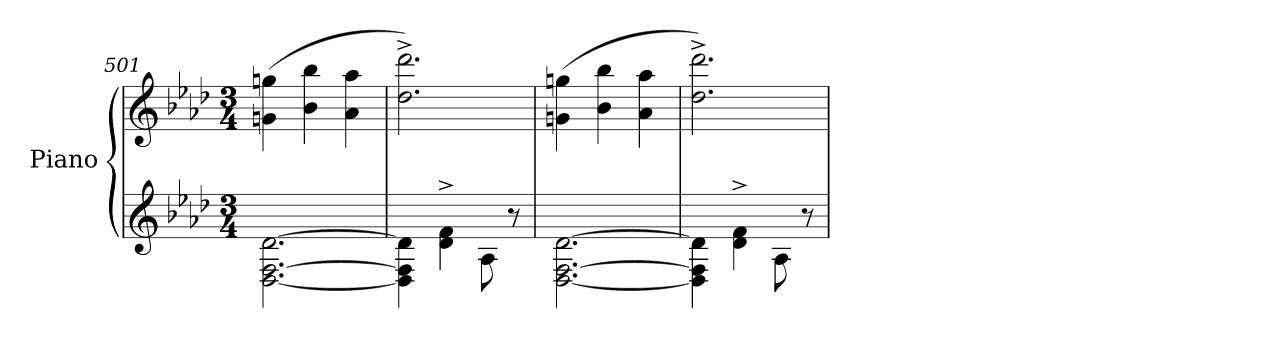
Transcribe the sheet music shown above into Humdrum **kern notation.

**kern	**kern
*part1	*part1
*staff2	*staff1
*I"Piano	*
*I'Pno.	*
*clefG2	*clefG2
*k[b-e-a-d-]	*k[b-e-a-d-]
*M3/4	*M3/4
=501	=501
[2.D-\ [2.F\ [2.d-\	(4gn\ 4ggn\
.	4b-\ 4bb-\
.	4a-\ 4aa-\
=502	=502
4D-\] 4F\] 4d-\]	2.dd-\^ 2.ddd-\^)
4d-\^ 4f\^	.
8A-\	.
8r	.
=503	=503
[2.D-\ [2.F\ [2.d-\	(4gn\ 4ggn\
.	4b-\ 4bb-\
.	4a-\ 4aa-\
=504	=504
4D-\] 4F\] 4d-\]	2.dd-\^ 2.ddd-\^)
4d-\^ 4f\^	.
8A-\	.
8r	.
=	=
*-	*-
